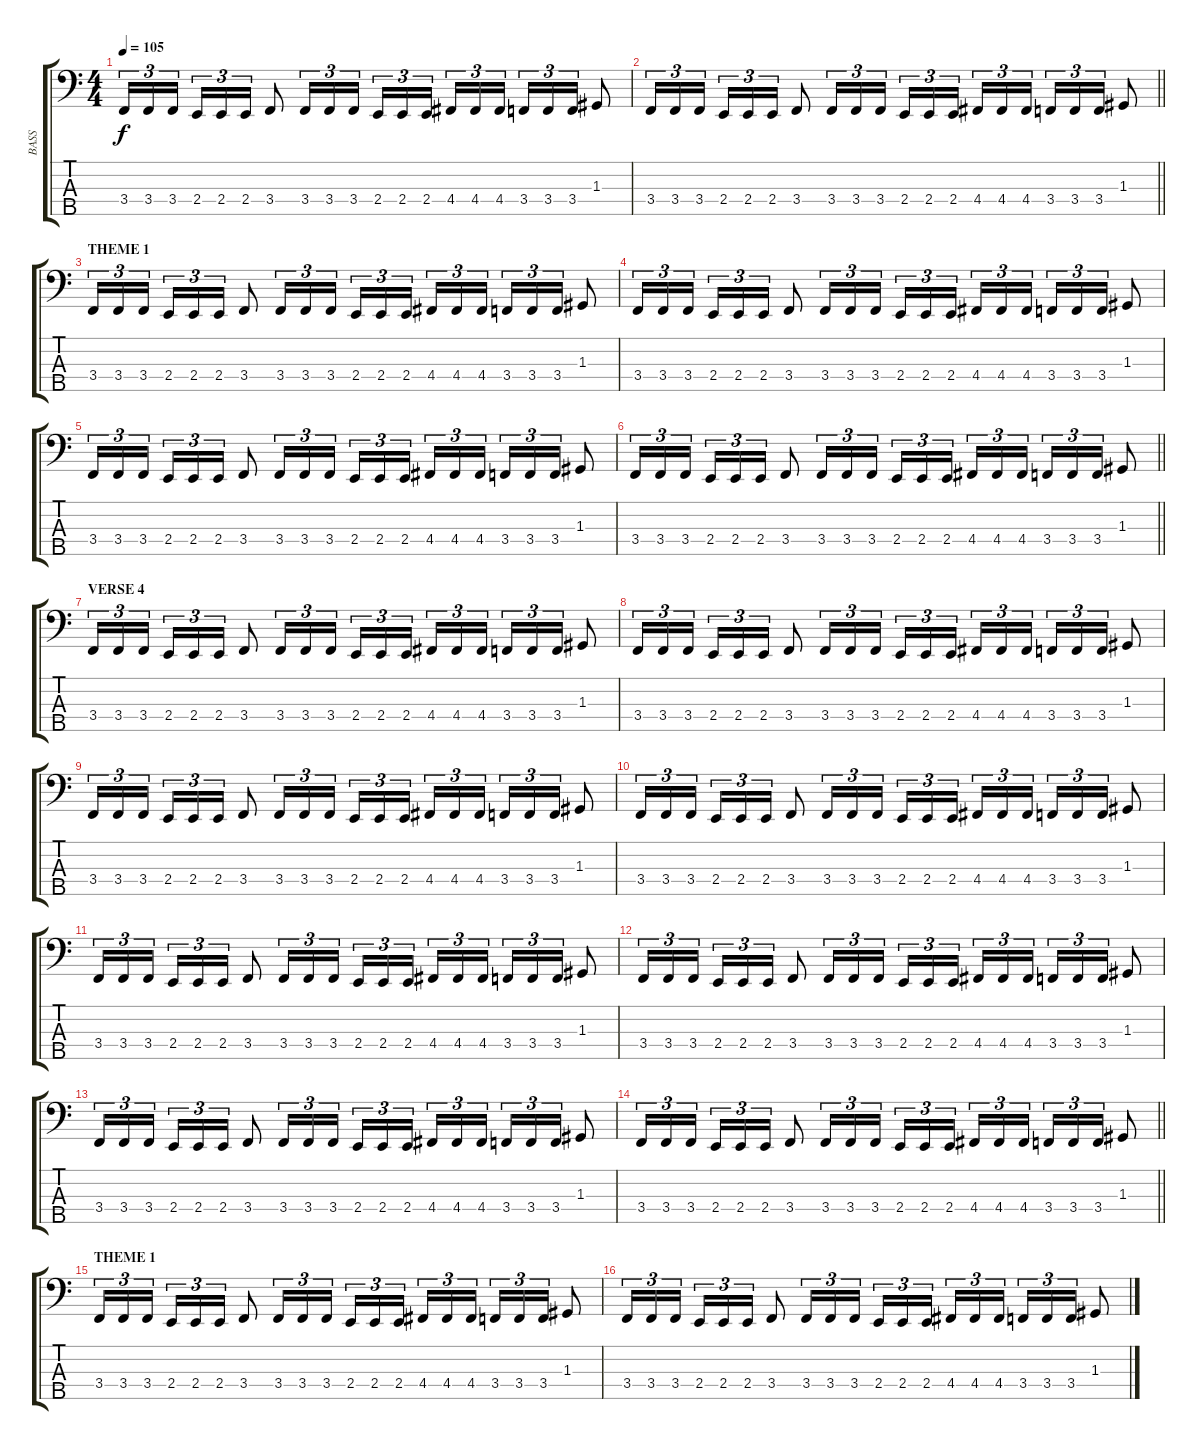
\track ("BASS" "BASS") {instrument electricbassfinger}
\staff {score tabs}
\tuning (F2 C2 G1 D1 A0) {hide}
\ts (4 4)
\tempo 105
\clef f4
\ks c
3.4.16{tu (3 2) dy f} 3.4.16{tu (3 2)} 3.4.16{tu (3 2) beam splitsecondary} 2.4.16{tu (3 2)} 2.4.16{tu (3 2)} 2.4.16{tu (3 2)} 3.4.8 3.4.16{tu (3 2)} 3.4.16{tu (3 2)} 3.4.16{tu (3 2)} 2.4.16{tu (3 2)} 2.4.16{tu (3 2)} 2.4.16{tu (3 2) beam splitsecondary} 4.4.16{tu (3 2)} 4.4.16{tu (3 2)} 4.4.16{tu (3 2)} 3.4.16{tu (3 2)} 3.4.16{tu (3 2)} 3.4.16{tu (3 2)} 1.3.8 |
\barLineRight lightlight
3.4.16{tu (3 2)} 3.4.16{tu (3 2)} 3.4.16{tu (3 2) beam splitsecondary} 2.4.16{tu (3 2)} 2.4.16{tu (3 2)} 2.4.16{tu (3 2)} 3.4.8 3.4.16{tu (3 2)} 3.4.16{tu (3 2)} 3.4.16{tu (3 2)} 2.4.16{tu (3 2)} 2.4.16{tu (3 2)} 2.4.16{tu (3 2) beam splitsecondary} 4.4.16{tu (3 2)} 4.4.16{tu (3 2)} 4.4.16{tu (3 2)} 3.4.16{tu (3 2)} 3.4.16{tu (3 2)} 3.4.16{tu (3 2)} 1.3.8 |
\section ("" "THEME 1")
3.4.16{tu (3 2)} 3.4.16{tu (3 2)} 3.4.16{tu (3 2) beam splitsecondary} 2.4.16{tu (3 2)} 2.4.16{tu (3 2)} 2.4.16{tu (3 2)} 3.4.8 3.4.16{tu (3 2)} 3.4.16{tu (3 2)} 3.4.16{tu (3 2)} 2.4.16{tu (3 2)} 2.4.16{tu (3 2)} 2.4.16{tu (3 2) beam splitsecondary} 4.4.16{tu (3 2)} 4.4.16{tu (3 2)} 4.4.16{tu (3 2)} 3.4.16{tu (3 2)} 3.4.16{tu (3 2)} 3.4.16{tu (3 2)} 1.3.8 |
3.4.16{tu (3 2)} 3.4.16{tu (3 2)} 3.4.16{tu (3 2) beam splitsecondary} 2.4.16{tu (3 2)} 2.4.16{tu (3 2)} 2.4.16{tu (3 2)} 3.4.8 3.4.16{tu (3 2)} 3.4.16{tu (3 2)} 3.4.16{tu (3 2)} 2.4.16{tu (3 2)} 2.4.16{tu (3 2)} 2.4.16{tu (3 2) beam splitsecondary} 4.4.16{tu (3 2)} 4.4.16{tu (3 2)} 4.4.16{tu (3 2)} 3.4.16{tu (3 2)} 3.4.16{tu (3 2)} 3.4.16{tu (3 2)} 1.3.8 |
3.4.16{tu (3 2)} 3.4.16{tu (3 2)} 3.4.16{tu (3 2) beam splitsecondary} 2.4.16{tu (3 2)} 2.4.16{tu (3 2)} 2.4.16{tu (3 2)} 3.4.8 3.4.16{tu (3 2)} 3.4.16{tu (3 2)} 3.4.16{tu (3 2)} 2.4.16{tu (3 2)} 2.4.16{tu (3 2)} 2.4.16{tu (3 2) beam splitsecondary} 4.4.16{tu (3 2)} 4.4.16{tu (3 2)} 4.4.16{tu (3 2)} 3.4.16{tu (3 2)} 3.4.16{tu (3 2)} 3.4.16{tu (3 2)} 1.3.8 |
\barLineRight lightlight
3.4.16{tu (3 2)} 3.4.16{tu (3 2)} 3.4.16{tu (3 2) beam splitsecondary} 2.4.16{tu (3 2)} 2.4.16{tu (3 2)} 2.4.16{tu (3 2)} 3.4.8 3.4.16{tu (3 2)} 3.4.16{tu (3 2)} 3.4.16{tu (3 2)} 2.4.16{tu (3 2)} 2.4.16{tu (3 2)} 2.4.16{tu (3 2) beam splitsecondary} 4.4.16{tu (3 2)} 4.4.16{tu (3 2)} 4.4.16{tu (3 2)} 3.4.16{tu (3 2)} 3.4.16{tu (3 2)} 3.4.16{tu (3 2)} 1.3.8 |
\section ("" "VERSE 4")
3.4.16{tu (3 2)} 3.4.16{tu (3 2)} 3.4.16{tu (3 2) beam splitsecondary} 2.4.16{tu (3 2)} 2.4.16{tu (3 2)} 2.4.16{tu (3 2)} 3.4.8 3.4.16{tu (3 2)} 3.4.16{tu (3 2)} 3.4.16{tu (3 2)} 2.4.16{tu (3 2)} 2.4.16{tu (3 2)} 2.4.16{tu (3 2) beam splitsecondary} 4.4.16{tu (3 2)} 4.4.16{tu (3 2)} 4.4.16{tu (3 2)} 3.4.16{tu (3 2)} 3.4.16{tu (3 2)} 3.4.16{tu (3 2)} 1.3.8 |
3.4.16{tu (3 2)} 3.4.16{tu (3 2)} 3.4.16{tu (3 2) beam splitsecondary} 2.4.16{tu (3 2)} 2.4.16{tu (3 2)} 2.4.16{tu (3 2)} 3.4.8 3.4.16{tu (3 2)} 3.4.16{tu (3 2)} 3.4.16{tu (3 2)} 2.4.16{tu (3 2)} 2.4.16{tu (3 2)} 2.4.16{tu (3 2) beam splitsecondary} 4.4.16{tu (3 2)} 4.4.16{tu (3 2)} 4.4.16{tu (3 2)} 3.4.16{tu (3 2)} 3.4.16{tu (3 2)} 3.4.16{tu (3 2)} 1.3.8 |
3.4.16{tu (3 2)} 3.4.16{tu (3 2)} 3.4.16{tu (3 2) beam splitsecondary} 2.4.16{tu (3 2)} 2.4.16{tu (3 2)} 2.4.16{tu (3 2)} 3.4.8 3.4.16{tu (3 2)} 3.4.16{tu (3 2)} 3.4.16{tu (3 2)} 2.4.16{tu (3 2)} 2.4.16{tu (3 2)} 2.4.16{tu (3 2) beam splitsecondary} 4.4.16{tu (3 2)} 4.4.16{tu (3 2)} 4.4.16{tu (3 2)} 3.4.16{tu (3 2)} 3.4.16{tu (3 2)} 3.4.16{tu (3 2)} 1.3.8 |
3.4.16{tu (3 2)} 3.4.16{tu (3 2)} 3.4.16{tu (3 2) beam splitsecondary} 2.4.16{tu (3 2)} 2.4.16{tu (3 2)} 2.4.16{tu (3 2)} 3.4.8 3.4.16{tu (3 2)} 3.4.16{tu (3 2)} 3.4.16{tu (3 2)} 2.4.16{tu (3 2)} 2.4.16{tu (3 2)} 2.4.16{tu (3 2) beam splitsecondary} 4.4.16{tu (3 2)} 4.4.16{tu (3 2)} 4.4.16{tu (3 2)} 3.4.16{tu (3 2)} 3.4.16{tu (3 2)} 3.4.16{tu (3 2)} 1.3.8 |
3.4.16{tu (3 2)} 3.4.16{tu (3 2)} 3.4.16{tu (3 2) beam splitsecondary} 2.4.16{tu (3 2)} 2.4.16{tu (3 2)} 2.4.16{tu (3 2)} 3.4.8 3.4.16{tu (3 2)} 3.4.16{tu (3 2)} 3.4.16{tu (3 2)} 2.4.16{tu (3 2)} 2.4.16{tu (3 2)} 2.4.16{tu (3 2) beam splitsecondary} 4.4.16{tu (3 2)} 4.4.16{tu (3 2)} 4.4.16{tu (3 2)} 3.4.16{tu (3 2)} 3.4.16{tu (3 2)} 3.4.16{tu (3 2)} 1.3.8 |
3.4.16{tu (3 2)} 3.4.16{tu (3 2)} 3.4.16{tu (3 2) beam splitsecondary} 2.4.16{tu (3 2)} 2.4.16{tu (3 2)} 2.4.16{tu (3 2)} 3.4.8 3.4.16{tu (3 2)} 3.4.16{tu (3 2)} 3.4.16{tu (3 2)} 2.4.16{tu (3 2)} 2.4.16{tu (3 2)} 2.4.16{tu (3 2) beam splitsecondary} 4.4.16{tu (3 2)} 4.4.16{tu (3 2)} 4.4.16{tu (3 2)} 3.4.16{tu (3 2)} 3.4.16{tu (3 2)} 3.4.16{tu (3 2)} 1.3.8 |
3.4.16{tu (3 2)} 3.4.16{tu (3 2)} 3.4.16{tu (3 2) beam splitsecondary} 2.4.16{tu (3 2)} 2.4.16{tu (3 2)} 2.4.16{tu (3 2)} 3.4.8 3.4.16{tu (3 2)} 3.4.16{tu (3 2)} 3.4.16{tu (3 2)} 2.4.16{tu (3 2)} 2.4.16{tu (3 2)} 2.4.16{tu (3 2) beam splitsecondary} 4.4.16{tu (3 2)} 4.4.16{tu (3 2)} 4.4.16{tu (3 2)} 3.4.16{tu (3 2)} 3.4.16{tu (3 2)} 3.4.16{tu (3 2)} 1.3.8 |
\barLineRight lightlight
3.4.16{tu (3 2)} 3.4.16{tu (3 2)} 3.4.16{tu (3 2) beam splitsecondary} 2.4.16{tu (3 2)} 2.4.16{tu (3 2)} 2.4.16{tu (3 2)} 3.4.8 3.4.16{tu (3 2)} 3.4.16{tu (3 2)} 3.4.16{tu (3 2)} 2.4.16{tu (3 2)} 2.4.16{tu (3 2)} 2.4.16{tu (3 2) beam splitsecondary} 4.4.16{tu (3 2)} 4.4.16{tu (3 2)} 4.4.16{tu (3 2)} 3.4.16{tu (3 2)} 3.4.16{tu (3 2)} 3.4.16{tu (3 2)} 1.3.8 |
\section ("" "THEME 1")
3.4.16{tu (3 2)} 3.4.16{tu (3 2)} 3.4.16{tu (3 2) beam splitsecondary} 2.4.16{tu (3 2)} 2.4.16{tu (3 2)} 2.4.16{tu (3 2)} 3.4.8 3.4.16{tu (3 2)} 3.4.16{tu (3 2)} 3.4.16{tu (3 2)} 2.4.16{tu (3 2)} 2.4.16{tu (3 2)} 2.4.16{tu (3 2) beam splitsecondary} 4.4.16{tu (3 2)} 4.4.16{tu (3 2)} 4.4.16{tu (3 2)} 3.4.16{tu (3 2)} 3.4.16{tu (3 2)} 3.4.16{tu (3 2)} 1.3.8 |
3.4.16{tu (3 2)} 3.4.16{tu (3 2)} 3.4.16{tu (3 2) beam splitsecondary} 2.4.16{tu (3 2)} 2.4.16{tu (3 2)} 2.4.16{tu (3 2)} 3.4.8 3.4.16{tu (3 2)} 3.4.16{tu (3 2)} 3.4.16{tu (3 2)} 2.4.16{tu (3 2)} 2.4.16{tu (3 2)} 2.4.16{tu (3 2) beam splitsecondary} 4.4.16{tu (3 2)} 4.4.16{tu (3 2)} 4.4.16{tu (3 2)} 3.4.16{tu (3 2)} 3.4.16{tu (3 2)} 3.4.16{tu (3 2)} 1.3.8
